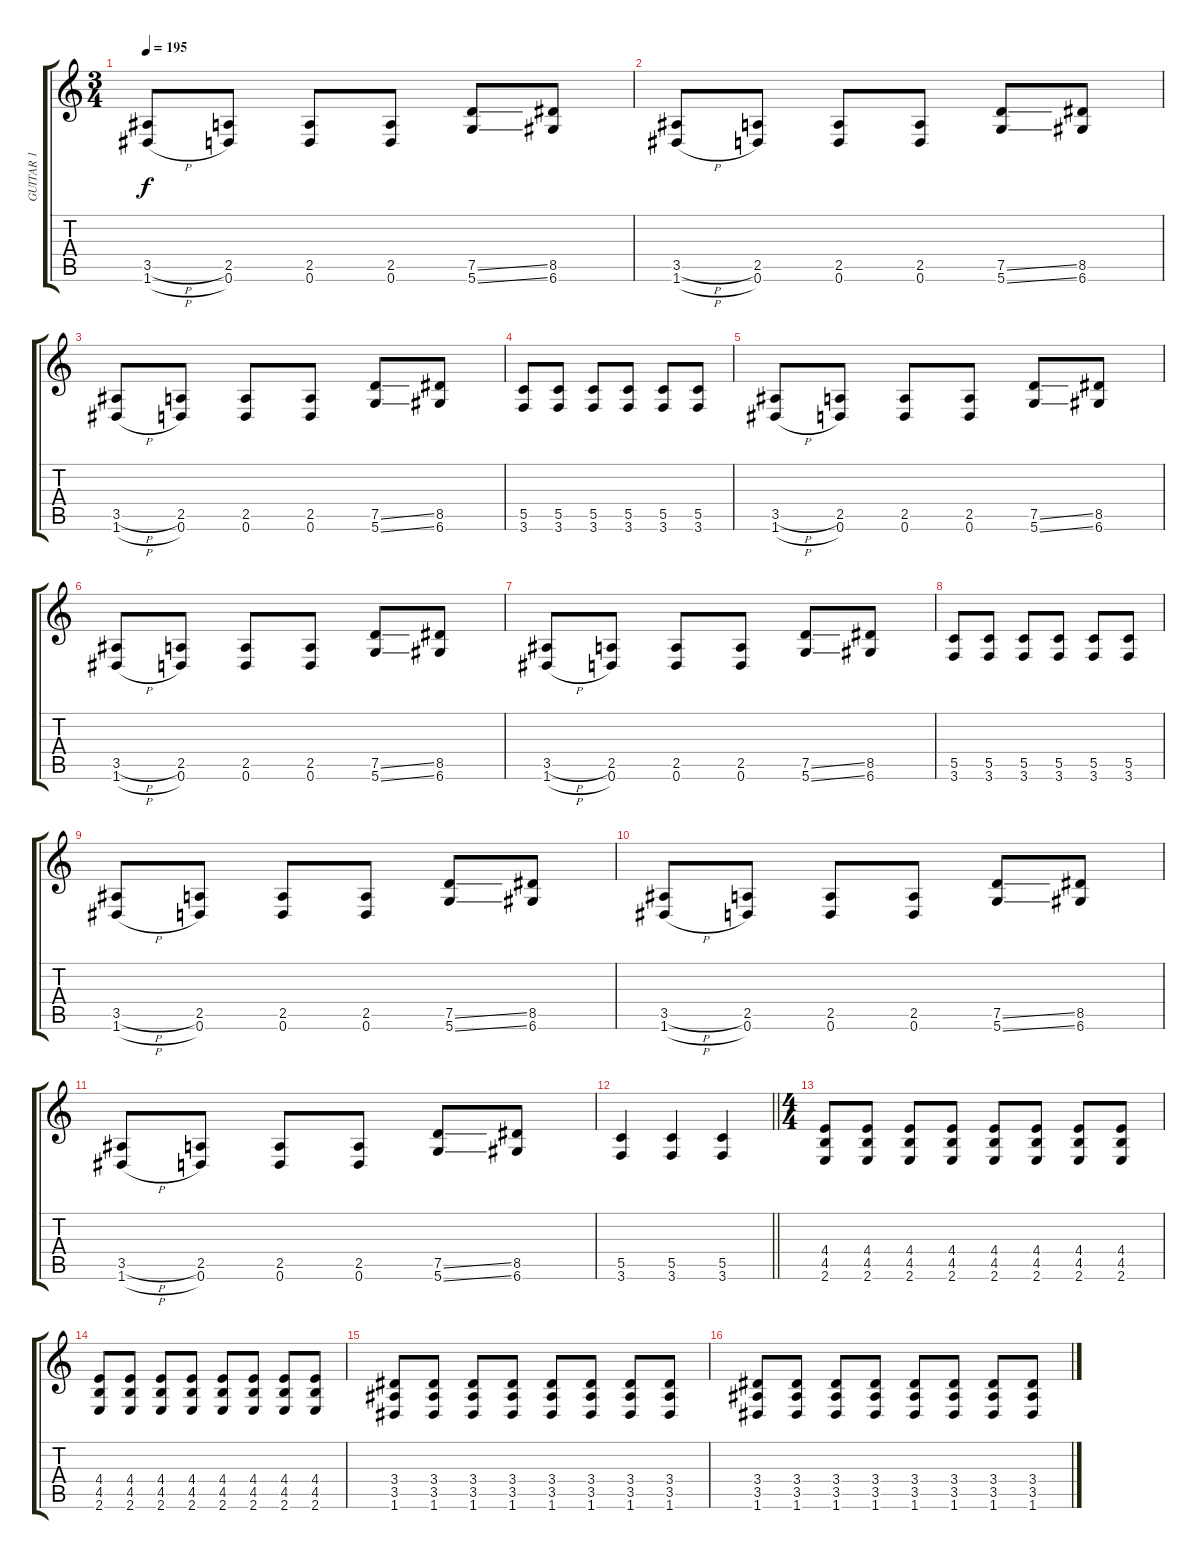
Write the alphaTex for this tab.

\track ("GUITAR 1" "GUITAR 1") {instrument overdrivenguitar}
\staff {score tabs}
\tuning (D4 A3 F3 C3 G2 D2) {hide}
\ts (3 4)
\tempo 195
\clef g2
\ks c
(3.5{h} 1.6{h}).8{dy f} (2.5 0.6).8 (2.5 0.6).8 (2.5 0.6).8 (7.5{ss} 5.6{ss}).8 (8.5 6.6).8 |
(3.5{h} 1.6{h}).8 (2.5 0.6).8 (2.5 0.6).8 (2.5 0.6).8 (7.5{ss} 5.6{ss}).8 (8.5 6.6).8 |
(3.5{h} 1.6{h}).8 (2.5 0.6).8 (2.5 0.6).8 (2.5 0.6).8 (7.5{ss} 5.6{ss}).8 (8.5 6.6).8 |
(5.5 3.6).8 (5.5 3.6).8 (5.5 3.6).8 (5.5 3.6).8 (5.5 3.6).8 (5.5 3.6).8 |
(3.5{h} 1.6{h}).8 (2.5 0.6).8 (2.5 0.6).8 (2.5 0.6).8 (7.5{ss} 5.6{ss}).8 (8.5 6.6).8 |
(3.5{h} 1.6{h}).8 (2.5 0.6).8 (2.5 0.6).8 (2.5 0.6).8 (7.5{ss} 5.6{ss}).8 (8.5 6.6).8 |
(3.5{h} 1.6{h}).8 (2.5 0.6).8 (2.5 0.6).8 (2.5 0.6).8 (7.5{ss} 5.6{ss}).8 (8.5 6.6).8 |
(5.5 3.6).8 (5.5 3.6).8 (5.5 3.6).8 (5.5 3.6).8 (5.5 3.6).8 (5.5 3.6).8 |
(3.5{h} 1.6{h}).8 (2.5 0.6).8 (2.5 0.6).8 (2.5 0.6).8 (7.5{ss} 5.6{ss}).8 (8.5 6.6).8 |
(3.5{h} 1.6{h}).8 (2.5 0.6).8 (2.5 0.6).8 (2.5 0.6).8 (7.5{ss} 5.6{ss}).8 (8.5 6.6).8 |
(3.5{h} 1.6{h}).8 (2.5 0.6).8 (2.5 0.6).8 (2.5 0.6).8 (7.5{ss} 5.6{ss}).8 (8.5 6.6).8 |
\barLineRight lightlight
(5.5 3.6).4 (5.5 3.6).4 (5.5 3.6).4 |
\ts (4 4)
(4.4 4.5 2.6).8 (4.4 4.5 2.6).8 (4.4 4.5 2.6).8 (4.4 4.5 2.6).8 (4.4 4.5 2.6).8 (4.4 4.5 2.6).8 (4.4 4.5 2.6).8 (4.4 4.5 2.6).8 |
(4.4 4.5 2.6).8 (4.4 4.5 2.6).8 (4.4 4.5 2.6).8 (4.4 4.5 2.6).8 (4.4 4.5 2.6).8 (4.4 4.5 2.6).8 (4.4 4.5 2.6).8 (4.4 4.5 2.6).8 |
(3.4 3.5 1.6).8 (3.4 3.5 1.6).8 (3.4 3.5 1.6).8 (3.4 3.5 1.6).8 (3.4 3.5 1.6).8 (3.4 3.5 1.6).8 (3.4 3.5 1.6).8 (3.4 3.5 1.6).8 |
(3.4 3.5 1.6).8 (3.4 3.5 1.6).8 (3.4 3.5 1.6).8 (3.4 3.5 1.6).8 (3.4 3.5 1.6).8 (3.4 3.5 1.6).8 (3.4 3.5 1.6).8 (3.4 3.5 1.6).8
